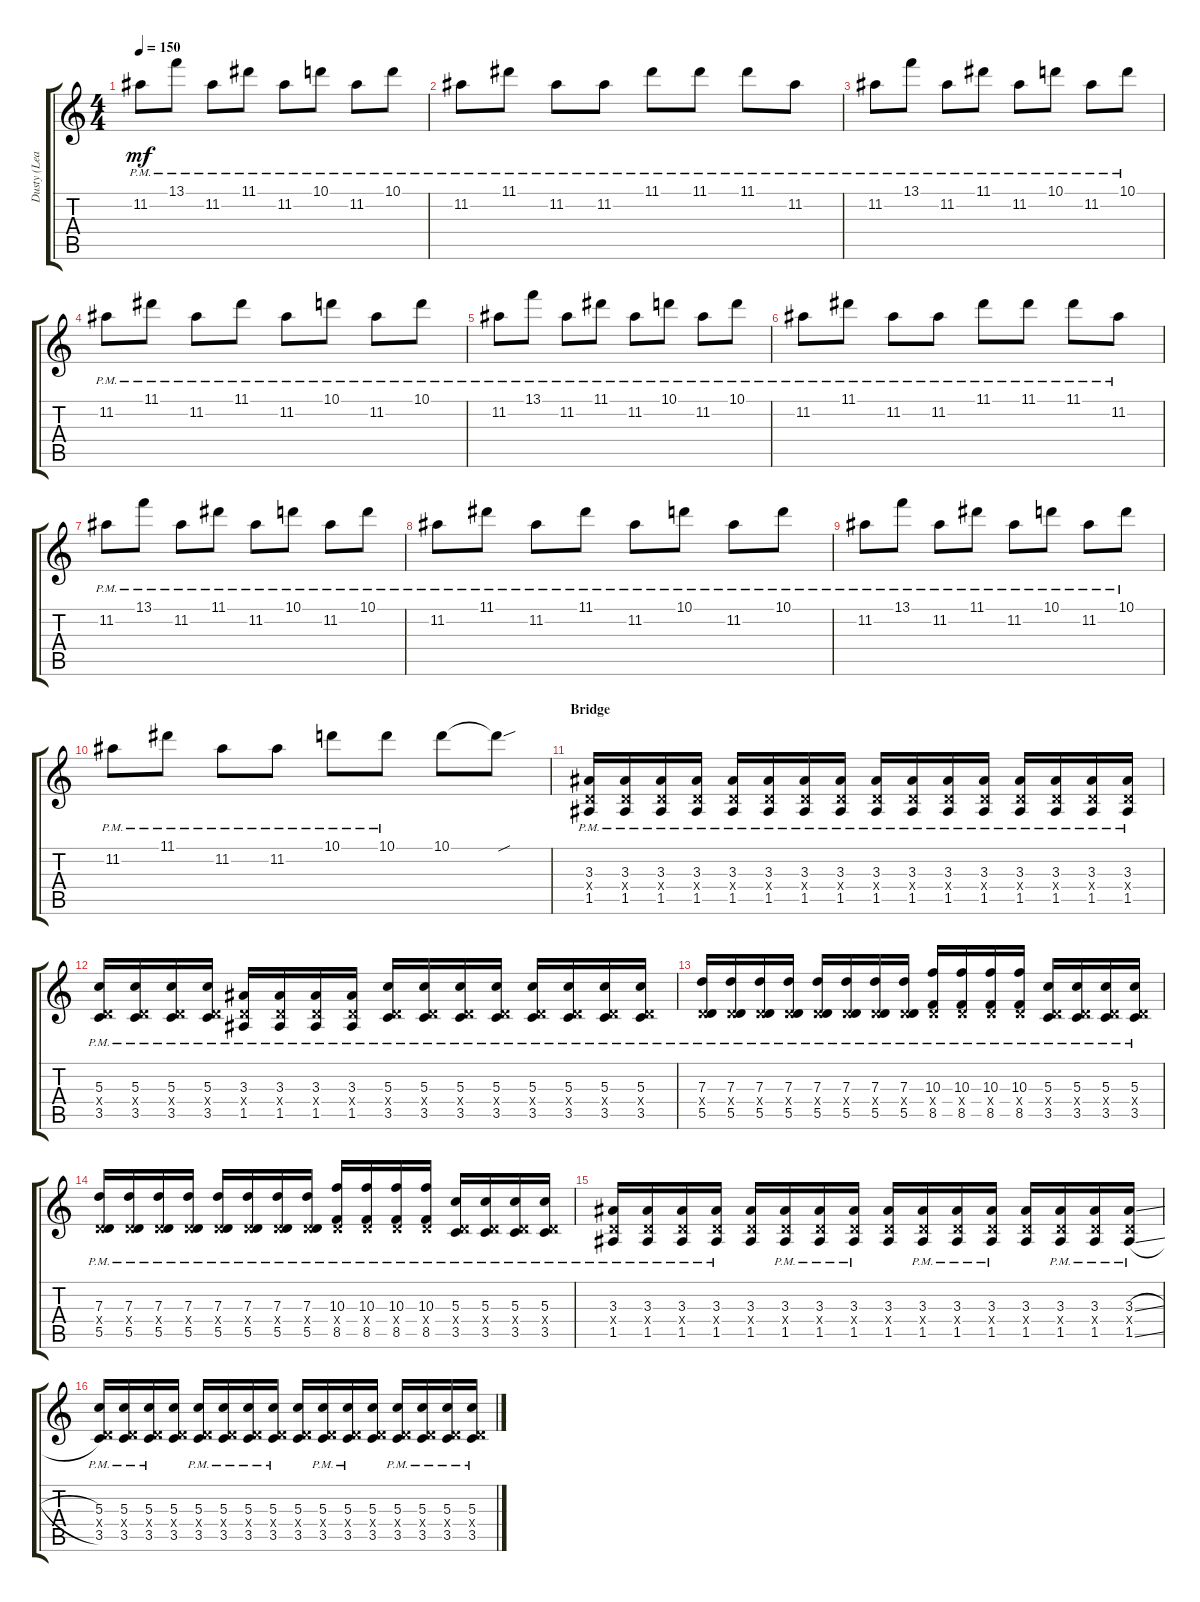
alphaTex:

\track ("Dusty (Lead)" "Dusty (Lea") {instrument distortionguitar}
\staff {score tabs}
\tuning (E4 B3 G3 D3 A2 D2) {hide}
\ts (4 4)
\tempo 150
\clef g2
\ks c
11.2{pm}.8{dy mf} 13.1{pm}.8 11.2{pm}.8 11.1{pm}.8 11.2{pm}.8 10.1{pm}.8 11.2{pm}.8 10.1{pm}.8 |
11.2{pm}.8 11.1{pm}.8 11.2{pm}.8 11.2{pm}.8 11.1{pm}.8 11.1{pm}.8 11.1{pm}.8 11.2{pm}.8 |
11.2{pm}.8 13.1{pm}.8 11.2{pm}.8 11.1{pm}.8 11.2{pm}.8 10.1{pm}.8 11.2{pm}.8 10.1{pm}.8 |
11.2{pm}.8 11.1{pm}.8 11.2{pm}.8 11.1{pm}.8 11.2{pm}.8 10.1{pm}.8 11.2{pm}.8 10.1{pm}.8 |
11.2{pm}.8 13.1{pm}.8 11.2{pm}.8 11.1{pm}.8 11.2{pm}.8 10.1{pm}.8 11.2{pm}.8 10.1{pm}.8 |
11.2{pm}.8 11.1{pm}.8 11.2{pm}.8 11.2{pm}.8 11.1{pm}.8 11.1{pm}.8 11.1{pm}.8 11.2{pm}.8 |
11.2{pm}.8 13.1{pm}.8 11.2{pm}.8 11.1{pm}.8 11.2{pm}.8 10.1{pm}.8 11.2{pm}.8 10.1{pm}.8 |
11.2{pm}.8 11.1{pm}.8 11.2{pm}.8 11.1{pm}.8 11.2{pm}.8 10.1{pm}.8 11.2{pm}.8 10.1{pm}.8 |
11.2{pm}.8 13.1{pm}.8 11.2{pm}.8 11.1{pm}.8 11.2{pm}.8 10.1{pm}.8 11.2{pm}.8 10.1{pm}.8 |
11.2{pm}.8 11.1{pm}.8 11.2{pm}.8 11.2{pm}.8 10.1{pm}.8 10.1{pm}.8 10.1.8 10.1{sou t}.8 |
\section ("" "Bridge")
(3.3{pm} 0.4{pm x} 1.5{pm}).16 (3.3{pm} 0.4{pm x} 1.5{pm}).16 (3.3{pm} 0.4{pm x} 1.5{pm}).16 (3.3{pm} 0.4{pm x} 1.5{pm}).16 (3.3{pm} 0.4{pm x} 1.5{pm}).16 (3.3{pm} 0.4{pm x} 1.5{pm}).16 (3.3{pm} 0.4{pm x} 1.5{pm}).16 (3.3{pm} 0.4{pm x} 1.5{pm}).16 (3.3{pm} 0.4{pm x} 1.5{pm}).16 (3.3{pm} 0.4{pm x} 1.5{pm}).16 (3.3{pm} 0.4{pm x} 1.5{pm}).16 (3.3{pm} 0.4{pm x} 1.5{pm}).16 (3.3{pm} 0.4{pm x} 1.5{pm}).16 (3.3{pm} 0.4{pm x} 1.5{pm}).16 (3.3{pm} 0.4{pm x} 1.5{pm}).16 (3.3{pm} 0.4{pm x} 1.5{pm}).16 |
(5.3{pm} 0.4{pm x} 3.5{pm}).16 (5.3{pm} 0.4{pm x} 3.5{pm}).16 (5.3{pm} 0.4{pm x} 3.5{pm}).16 (5.3{pm} 0.4{pm x} 3.5{pm}).16 (3.3{pm} 0.4{pm x} 1.5{pm}).16 (3.3{pm} 0.4{pm x} 1.5{pm}).16 (3.3{pm} 0.4{pm x} 1.5{pm}).16 (3.3{pm} 0.4{pm x} 1.5{pm}).16 (5.3{pm} 0.4{pm x} 3.5{pm}).16 (5.3{pm} 0.4{pm x} 3.5{pm}).16 (5.3{pm} 0.4{pm x} 3.5{pm}).16 (5.3{pm} 0.4{pm x} 3.5{pm}).16 (5.3{pm} 0.4{pm x} 3.5{pm}).16 (5.3{pm} 0.4{pm x} 3.5{pm}).16 (5.3{pm} 0.4{pm x} 3.5{pm}).16 (5.3{pm} 0.4{pm x} 3.5{pm}).16 |
(7.3{pm} 0.4{pm x} 5.5{pm}).16 (7.3{pm} 0.4{pm x} 5.5{pm}).16 (7.3{pm} 0.4{pm x} 5.5{pm}).16 (7.3{pm} 0.4{pm x} 5.5{pm}).16 (7.3{pm} 0.4{pm x} 5.5{pm}).16 (7.3{pm} 0.4{pm x} 5.5{pm}).16 (7.3{pm} 0.4{pm x} 5.5{pm}).16 (7.3{pm} 0.4{pm x} 5.5{pm}).16 (10.3{pm} 0.4{pm x} 8.5{pm}).16 (10.3{pm} 0.4{pm x} 8.5{pm}).16 (10.3{pm} 0.4{pm x} 8.5{pm}).16 (10.3{pm} 0.4{pm x} 8.5{pm}).16 (5.3{pm} 0.4{pm x} 3.5{pm}).16 (5.3{pm} 0.4{pm x} 3.5{pm}).16 (5.3{pm} 0.4{pm x} 3.5{pm}).16 (5.3{pm} 0.4{pm x} 3.5{pm}).16 |
(7.3{pm} 0.4{pm x} 5.5{pm}).16 (7.3{pm} 0.4{pm x} 5.5{pm}).16 (7.3{pm} 0.4{pm x} 5.5{pm}).16 (7.3{pm} 0.4{pm x} 5.5{pm}).16 (7.3{pm} 0.4{pm x} 5.5{pm}).16 (7.3{pm} 0.4{pm x} 5.5{pm}).16 (7.3{pm} 0.4{pm x} 5.5{pm}).16 (7.3{pm} 0.4{pm x} 5.5{pm}).16 (10.3{pm} 0.4{pm x} 8.5{pm}).16 (10.3{pm} 0.4{pm x} 8.5{pm}).16 (10.3{pm} 0.4{pm x} 8.5{pm}).16 (10.3{pm} 0.4{pm x} 8.5{pm}).16 (5.3{pm} 0.4{pm x} 3.5{pm}).16 (5.3{pm} 0.4{pm x} 3.5{pm}).16 (5.3{pm} 0.4{pm x} 3.5{pm}).16 (5.3{pm} 0.4{pm x} 3.5{pm}).16 |
(3.3{pm} 0.4{pm x} 1.5{pm}).16 (3.3{pm} 0.4{pm x} 1.5{pm}).16 (3.3{pm} 0.4{pm x} 1.5{pm}).16 (3.3{pm} 0.4{pm x} 1.5{pm}).16 (3.3 0.4{x} 1.5).16 (3.3{pm} 0.4{pm x} 1.5{pm}).16 (3.3{pm} 0.4{pm x} 1.5{pm}).16 (3.3{pm} 0.4{pm x} 1.5{pm}).16 (3.3 0.4{x} 1.5).16 (3.3{pm} 0.4{pm x} 1.5{pm}).16 (3.3{pm} 0.4{pm x} 1.5{pm}).16 (3.3{pm} 0.4{pm x} 1.5{pm}).16 (3.3 0.4{x} 1.5).16 (3.3{pm} 0.4{pm x} 1.5{pm}).16 (3.3{pm} 0.4{pm x} 1.5{pm}).16 (3.3{sl pm} 0.4{pm x} 1.5{sl pm}).16 |
(5.3{pm} 0.4{pm x} 3.5{pm}).16 (5.3{pm} 0.4{pm x} 3.5{pm}).16 (5.3{pm} 0.4{pm x} 3.5{pm}).16 (5.3 0.4{x} 3.5).16 (5.3{pm} 0.4{pm x} 3.5{pm}).16 (5.3{pm} 0.4{pm x} 3.5{pm}).16 (5.3{pm} 0.4{pm x} 3.5{pm}).16 (5.3{pm} 0.4{pm x} 3.5{pm}).16 (5.3 0.4{x} 3.5).16 (5.3{pm} 0.4{pm x} 3.5{pm}).16 (5.3{pm} 0.4{pm x} 3.5{pm}).16 (5.3 0.4{x} 3.5).16 (5.3{pm} 0.4{pm x} 3.5{pm}).16 (5.3{pm} 0.4{pm x} 3.5{pm}).16 (5.3{pm} 0.4{pm x} 3.5{pm}).16 (5.3{pm} 0.4{pm x} 3.5{pm}).16
